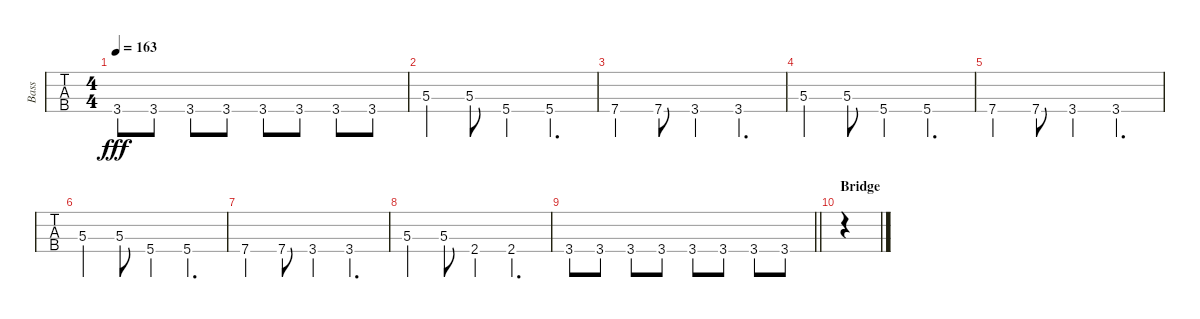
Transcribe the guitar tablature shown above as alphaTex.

\track ("Bass" "Bass") {instrument electricbasspick}
\staff {tabs}
\tuning (G2 D2 A1 E1) {hide}
\ts (4 4)
\tempo 163
\clef f4
\ks c
3.4.8{dy fff} 3.4.8 3.4.8 3.4.8 3.4.8 3.4.8 3.4.8 3.4.8 |
5.3.4 5.3.8 5.4.4 5.4.4{d} |
7.4.4 7.4.8 3.4.4 3.4.4{d} |
5.3.4 5.3.8 5.4.4 5.4.4{d} |
7.4.4 7.4.8 3.4.4 3.4.4{d} |
5.3.4 5.3.8 5.4.4 5.4.4{d} |
7.4.4 7.4.8 3.4.4 3.4.4{d} |
5.3.4 5.3.8 2.4.4 2.4.4{d} |
\barLineRight lightlight
3.4.8 3.4.8 3.4.8 3.4.8 3.4.8 3.4.8 3.4.8 3.4.8 |
\section ("" "Bridge")
